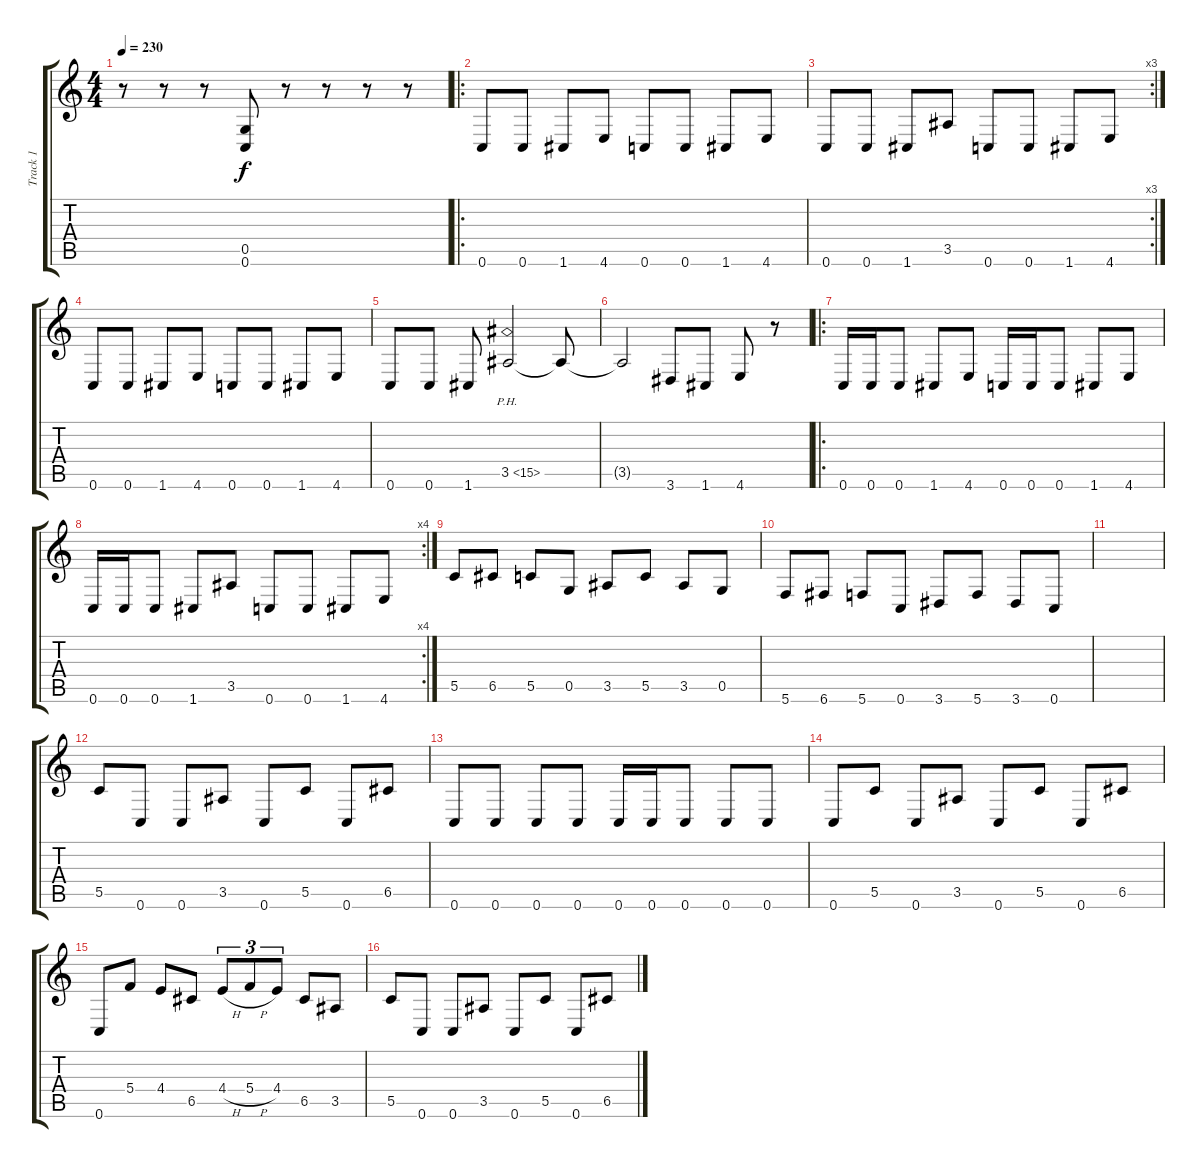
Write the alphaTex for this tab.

\track ("Track 1" "Track 1") {instrument distortionguitar}
\staff {score tabs}
\tuning (D4 A3 F3 C3 G2 C2) {hide}
\ts (4 4)
\tempo 230
\clef g2
\ks c
r.8{dy f} r.8 r.8 (0.5 0.6).8 r.8 r.8 r.8 r.8 |
\ro
0.6.8 0.6.8 1.6.8 4.6.8 0.6.8 0.6.8 1.6.8 4.6.8 |
\rc 3
0.6.8 0.6.8 1.6.8 3.5.8 0.6.8 0.6.8 1.6.8 4.6.8 |
0.6.8 0.6.8 1.6.8 4.6.8 0.6.8 0.6.8 1.6.8 4.6.8 |
0.6.8 0.6.8 1.6.8 3.5{ph 12}.2 3.5{t}.8 |
3.5{t}.2 3.6.8 1.6.8 4.6.8 r.8 |
\ro
0.6.16 0.6.16 0.6.8 1.6.8 4.6.8 0.6.16 0.6.16 0.6.8 1.6.8 4.6.8 |
\rc 4
0.6.16 0.6.16 0.6.8 1.6.8 3.5.8 0.6.8 0.6.8 1.6.8 4.6.8 |
5.5.8 6.5.8 5.5.8 0.5.8 3.5.8 5.5.8 3.5.8 0.5.8 |
5.6.8 6.6.8 5.6.8 0.6.8 3.6.8 5.6.8 3.6.8 0.6.8 |
|
5.5.8 0.6.8 0.6.8 3.5.8 0.6.8 5.5.8 0.6.8 6.5.8 |
0.6.8 0.6.8 0.6.8 0.6.8 0.6.16 0.6.16 0.6.8 0.6.8 0.6.8 |
0.6.8 5.5.8 0.6.8 3.5.8 0.6.8 5.5.8 0.6.8 6.5.8 |
0.6.8 5.4.8 4.4.8 6.5.8 4.4{h}.8{tu (3 2)} 5.4{h}.8{tu (3 2)} 4.4.8{tu (3 2)} 6.5.8 3.5.8 |
5.5.8 0.6.8 0.6.8 3.5.8 0.6.8 5.5.8 0.6.8 6.5.8
